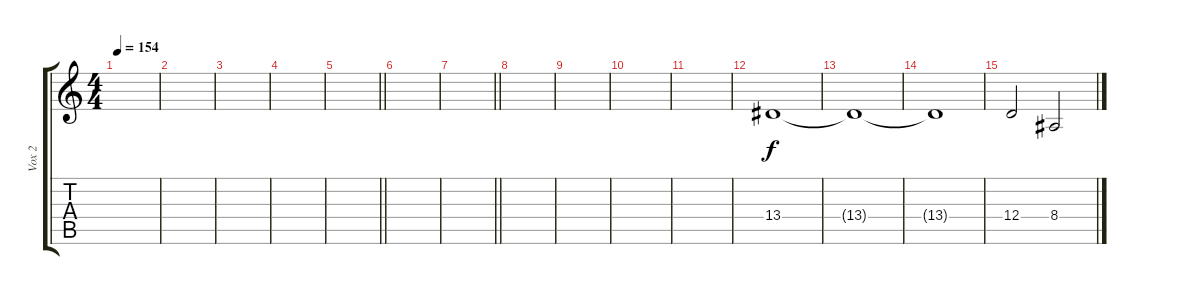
\track ("Vox 2" "Vox 2") {instrument viola}
\staff {score tabs}
\tuning (E4 B3 G3 D3 A2 E2) {hide}
\ts (4 4)
\tempo 154
\clef g2
\ks c
|
|
|
|
\barLineRight lightlight
|
\section ("" " ")
|
\barLineRight lightlight
|
\section ("" " ")
|
|
|
|
13.4.1 |
13.4{t}.1 |
13.4{t}.1 |
12.4.2 8.4.2
